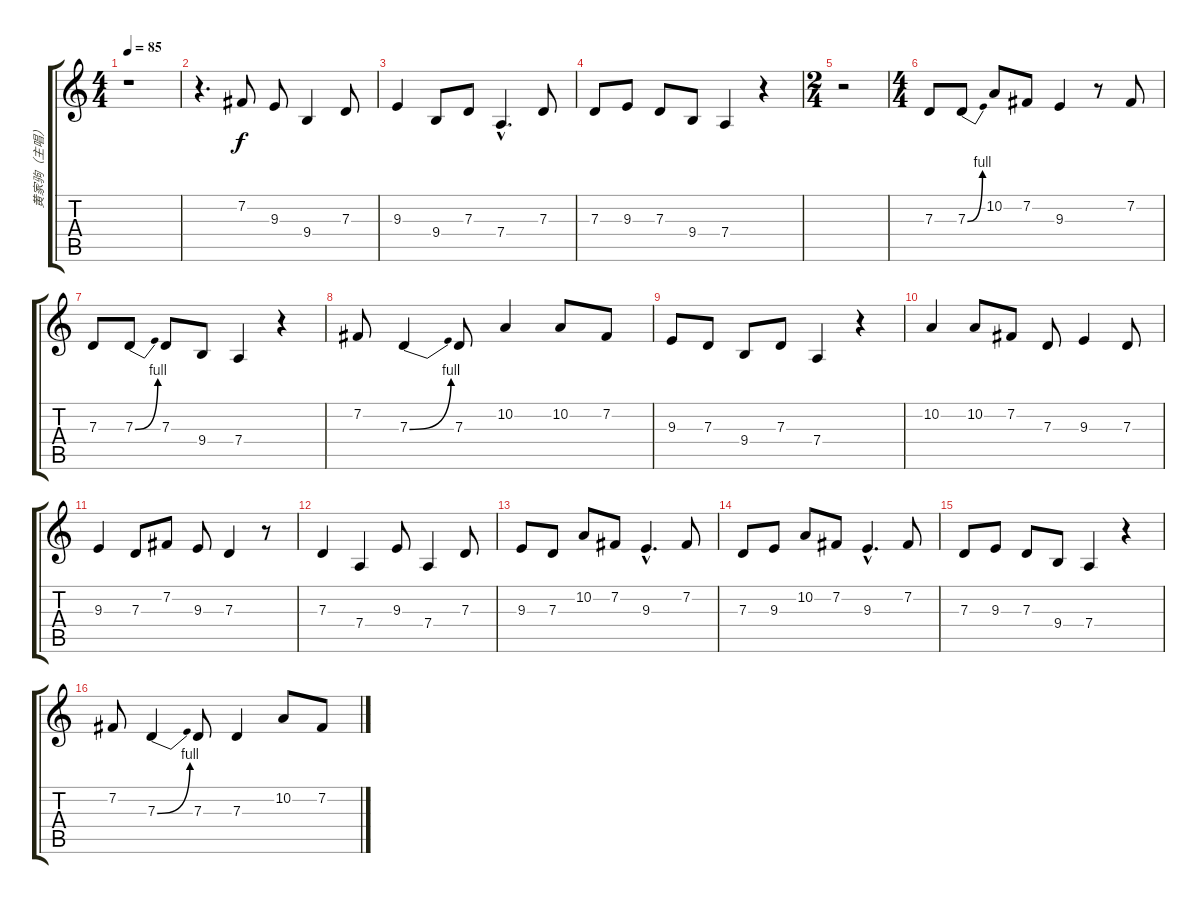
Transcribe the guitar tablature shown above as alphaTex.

\track ("黄家驹（主唱）" "黄家驹（主唱）") {instrument altosax}
\staff {score tabs}
\tuning (E4 B3 G3 D3 A2 E2) {hide}
\ts (4 4)
\tempo 85
\clef g2
\ks c
r.1{dy f} |
r.4{d} 7.2.8 9.3.8 9.4.4 7.3.8 |
9.3.4 9.4.8 7.3.8 7.4{hac}.4{d} 7.3.8 |
7.3.8 9.3.8 7.3.8 9.4.8 7.4.4 r.4 |
\ts (2 4)
r.2 |
\ts (4 4)
7.3.8 7.3{be (bend 0 0 60 4)}.8 10.2.8 7.2.8 9.3.4 r.8 7.2.8 |
7.3.8 7.3{be (bend 0 0 60 4)}.8 7.3.8 9.4.8 7.4.4 r.4 |
7.2.8 7.3{be (bend 0 0 60 4)}.4 7.3.8 10.2.4 10.2.8 7.2.8 |
9.3.8 7.3.8 9.4.8 7.3.8 7.4.4 r.4 |
10.2.4 10.2.8 7.2.8 7.3.8 9.3.4 7.3.8 |
9.3.4 7.3.8 7.2.8 9.3.8 7.3.4 r.8 |
7.3.4 7.4.4 9.3.8 7.4.4 7.3.8 |
9.3.8 7.3.8 10.2.8 7.2.8 9.3{hac}.4{d} 7.2.8 |
7.3.8 9.3.8 10.2.8 7.2.8 9.3{hac}.4{d} 7.2.8 |
7.3.8 9.3.8 7.3.8 9.4.8 7.4.4 r.4 |
7.2.8 7.3{be (bend 0 0 60 4)}.4 7.3.8 7.3.4 10.2.8 7.2.8
